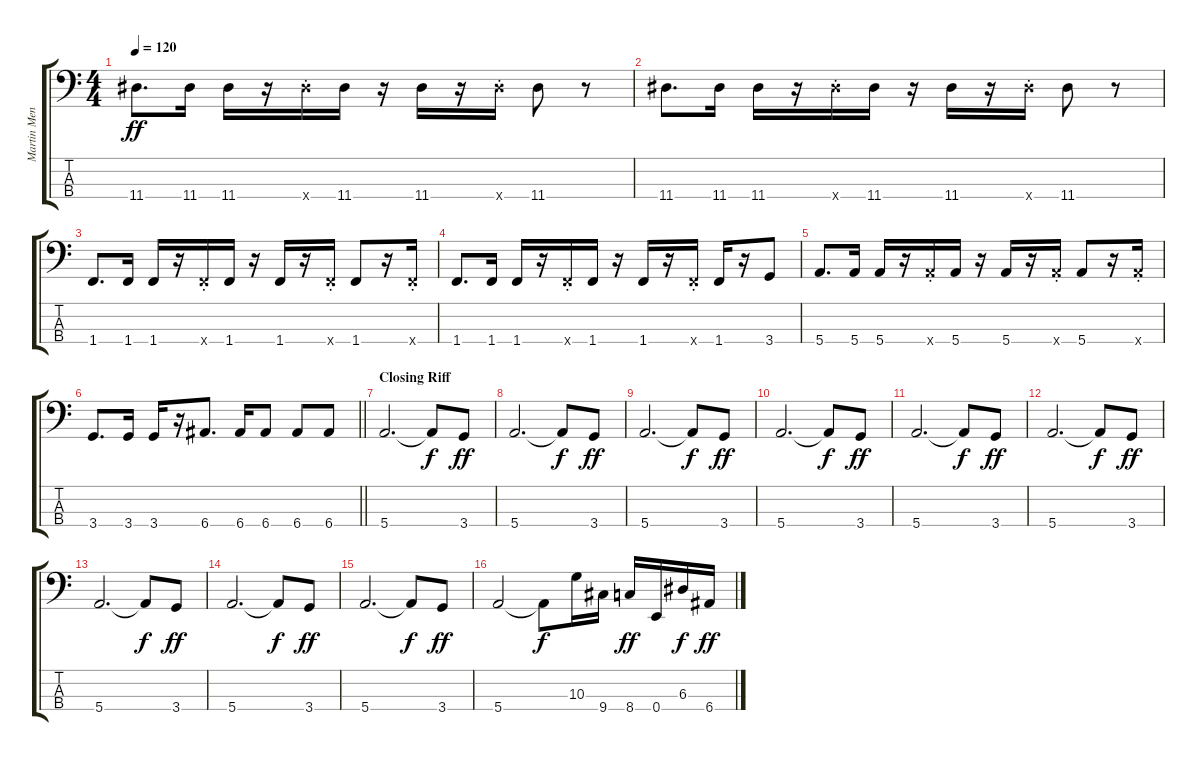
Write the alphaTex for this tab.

\track ("Martin Mendez - Bass" "Martin Men") {instrument electricbassfinger}
\staff {score tabs}
\tuning (G2 D2 A1 E1) {hide}
\ts (4 4)
\tempo 120
\clef f4
\ks c
11.4.8{d dy ff} 11.4.16 11.4.16 r.16 11.4{st x}.16 11.4.16 r.16 11.4.16 r.16 11.4{st x}.16 11.4.8 r.8 |
11.4.8{d} 11.4.16 11.4.16 r.16 11.4{st x}.16 11.4.16 r.16 11.4.16 r.16 11.4{st x}.16 11.4.8 r.8 |
1.4.8{d} 1.4.16 1.4.16 r.16 1.4{st x}.16 1.4.16 r.16 1.4.16 r.16 1.4{st x}.16 1.4.8 r.16 1.4{st x}.16 |
1.4.8{d} 1.4.16 1.4.16 r.16 1.4{st x}.16 1.4.16 r.16 1.4.16 r.16 1.4{st x}.16 1.4.16 r.16 3.4.8 |
5.4.8{d} 5.4.16 5.4.16 r.16 5.4{st x}.16 5.4.16 r.16 5.4.16 r.16 5.4{st x}.16 5.4.8 r.16 5.4{st x}.16 |
\barLineRight lightlight
3.4.8{d} 3.4.16 3.4.16 r.16 6.4.8{d} 6.4.16 6.4.8 6.4.8 6.4.8 |
\section ("" "Closing Riff")
5.4.2{d} 5.4{t}.8{dy f} 3.4.8{dy ff} |
5.4.2{d} 5.4{t}.8{dy f} 3.4.8{dy ff} |
5.4.2{d} 5.4{t}.8{dy f} 3.4.8{dy ff} |
5.4.2{d} 5.4{t}.8{dy f} 3.4.8{dy ff} |
5.4.2{d} 5.4{t}.8{dy f} 3.4.8{dy ff} |
5.4.2{d} 5.4{t}.8{dy f} 3.4.8{dy ff} |
5.4.2{d} 5.4{t}.8{dy f} 3.4.8{dy ff} |
5.4.2{d} 5.4{t}.8{dy f} 3.4.8{dy ff} |
5.4.2{d} 5.4{t}.8{dy f} 3.4.8{dy ff} |
5.4.2 5.4{t}.8{dy f} 10.3.16 9.4.16 8.4.16{dy ff} 0.4.16 6.3.16{dy f} 6.4.16{dy ff}
